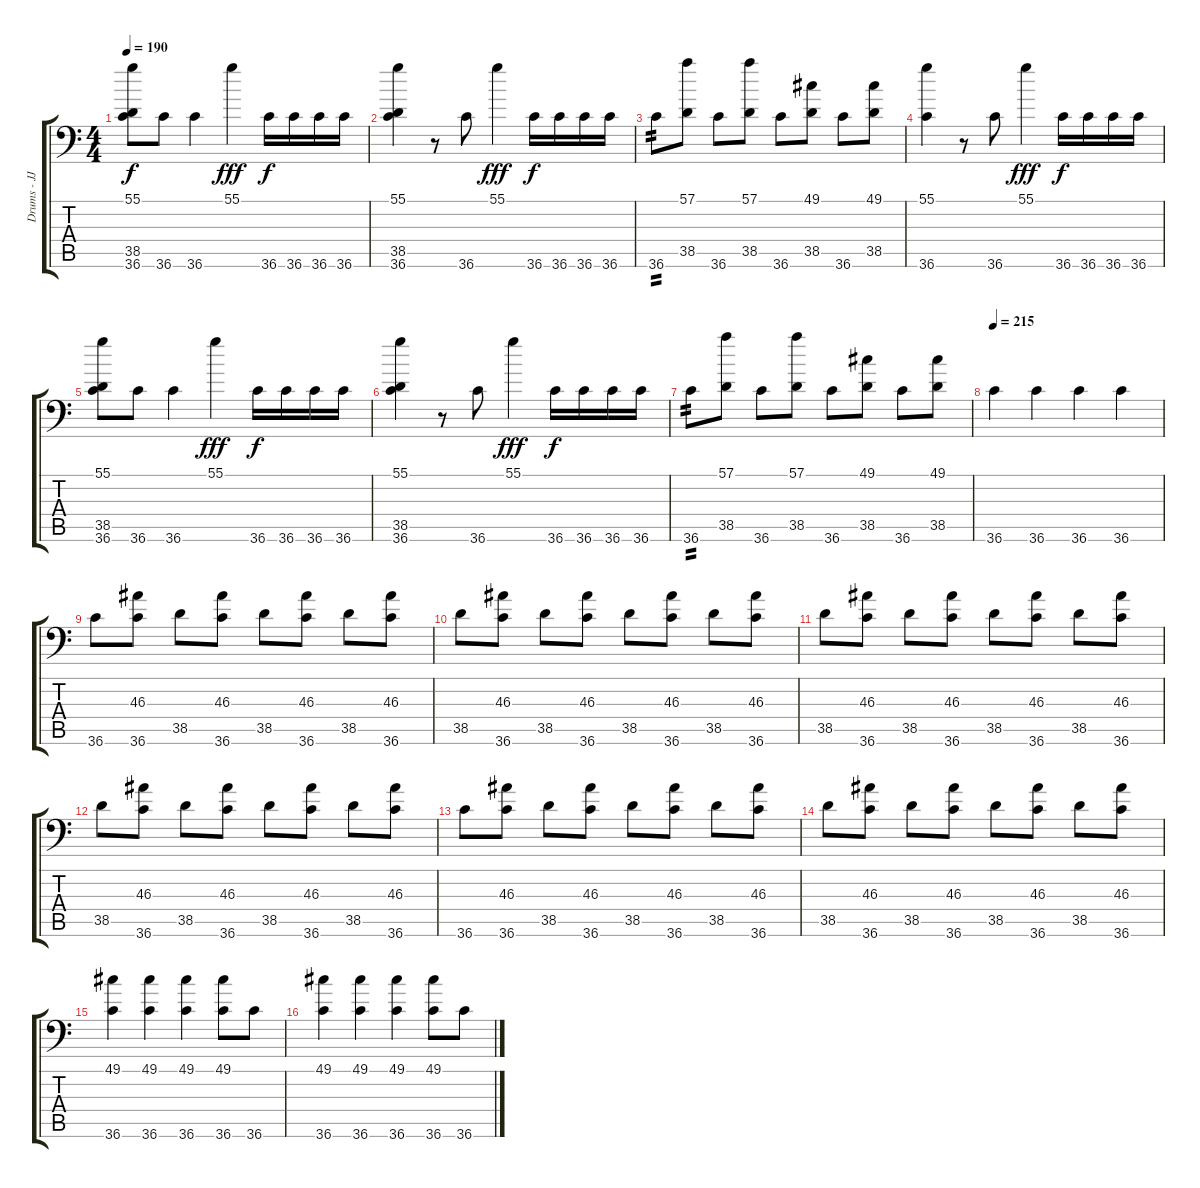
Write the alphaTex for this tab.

\track ("Drums - JJ" "Drums - JJ") {instrument acousticgrandpiano}
\staff {score tabs}
\tuning (C-1 C-1 C-1 C-1 C-1 C-1) {hide}
\ts (4 4)
\tempo 190
\clef f4
\ks c
(55.1 38.5 36.6).8{dy f} 36.6.8 36.6.4 55.1.4{dy fff} 36.6.16{dy f} 36.6.16 36.6.16 36.6.16 |
(55.1 38.5 36.6).4 r.8 36.6.8 55.1.4{dy fff} 36.6.16{dy f} 36.6.16 36.6.16 36.6.16 |
36.6.8{tp 2} (57.1 38.5).8 36.6.8 (57.1 38.5).8 36.6.8 (49.1 38.5).8 36.6.8 (49.1 38.5).8 |
(55.1 36.6).4 r.8 36.6.8 55.1.4{dy fff} 36.6.16{dy f} 36.6.16 36.6.16 36.6.16 |
(55.1 38.5 36.6).8 36.6.8 36.6.4 55.1.4{dy fff} 36.6.16{dy f} 36.6.16 36.6.16 36.6.16 |
(55.1 38.5 36.6).4 r.8 36.6.8 55.1.4{dy fff} 36.6.16{dy f} 36.6.16 36.6.16 36.6.16 |
36.6.8{tp 2} (57.1 38.5).8 36.6.8 (57.1 38.5).8 36.6.8 (49.1 38.5).8 36.6.8 (49.1 38.5).8 |
\tempo 215
36.6.4 36.6.4 36.6.4 36.6.4 |
36.6.8 (46.3 36.6).8 38.5.8 (46.3 36.6).8 38.5.8 (46.3 36.6).8 38.5.8 (46.3 36.6).8 |
38.5.8 (46.3 36.6).8 38.5.8 (46.3 36.6).8 38.5.8 (46.3 36.6).8 38.5.8 (46.3 36.6).8 |
38.5.8 (46.3 36.6).8 38.5.8 (46.3 36.6).8 38.5.8 (46.3 36.6).8 38.5.8 (46.3 36.6).8 |
38.5.8 (46.3 36.6).8 38.5.8 (46.3 36.6).8 38.5.8 (46.3 36.6).8 38.5.8 (46.3 36.6).8 |
36.6.8 (46.3 36.6).8 38.5.8 (46.3 36.6).8 38.5.8 (46.3 36.6).8 38.5.8 (46.3 36.6).8 |
38.5.8 (46.3 36.6).8 38.5.8 (46.3 36.6).8 38.5.8 (46.3 36.6).8 38.5.8 (46.3 36.6).8 |
(49.1 36.6).4 (49.1 36.6).4 (49.1 36.6).4 (49.1 36.6).8 36.6.8 |
(49.1 36.6).4 (49.1 36.6).4 (49.1 36.6).4 (49.1 36.6).8 36.6.8
